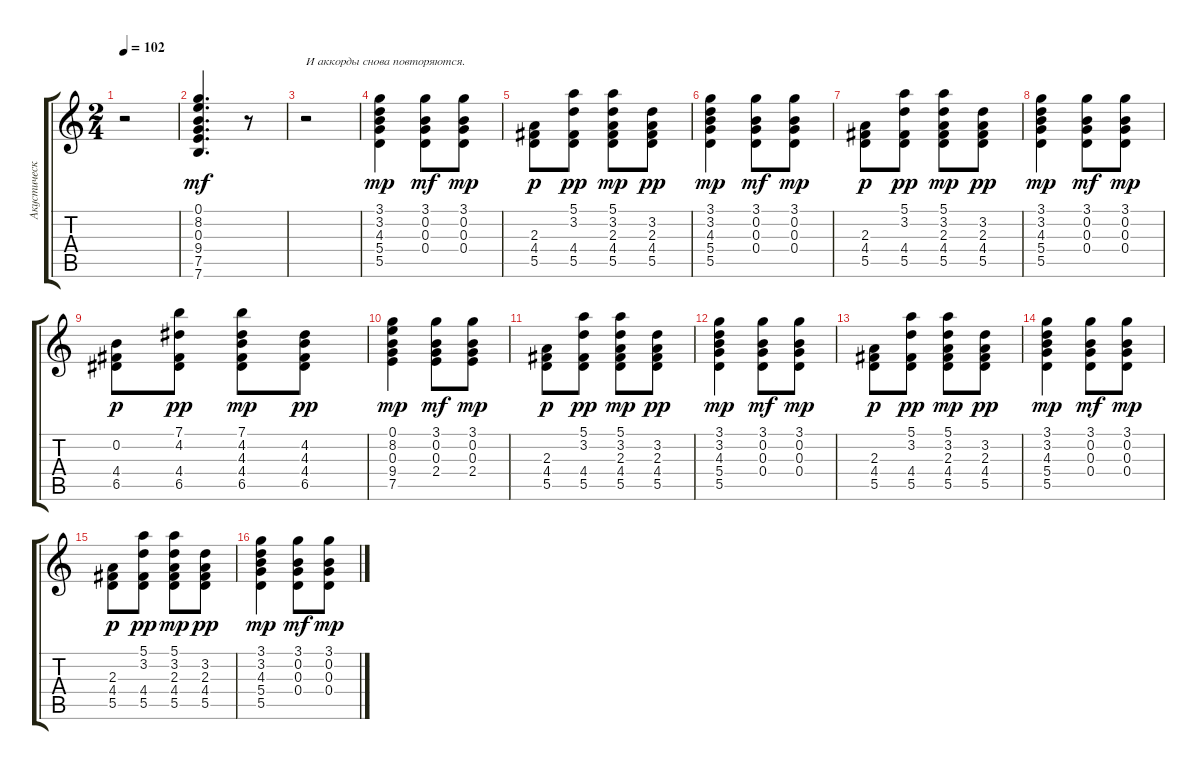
\track ("Акустическая гитара" "Акустическ") {instrument acousticguitarsteel}
\staff {score tabs}
\tuning (E4 B3 G3 D3 A2 E2) {hide}
\ts (2 4)
\tempo 102
\clef g2
\ks c
r.2{dy mp} |
(0.1 8.2 0.3 9.4 7.5 7.6).4{d dy mf} r.8 |
r.2{txt "И аккорды снова повторяются."} |
(3.1 3.2 4.3 5.4 5.5).4{dy mp} (3.1 0.2 0.3 0.4).8{dy mf} (3.1 0.2 0.3 0.4).8{dy mp} |
(2.3 4.4 5.5).8{dy p} (5.1 3.2 4.4 5.5).8{dy pp} (5.1 3.2 2.3 4.4 5.5).8{dy mp} (3.2 2.3 4.4 5.5).8{dy pp} |
(3.1 3.2 4.3 5.4 5.5).4{dy mp} (3.1 0.2 0.3 0.4).8{dy mf} (3.1 0.2 0.3 0.4).8{dy mp} |
(2.3 4.4 5.5).8{dy p} (5.1 3.2 4.4 5.5).8{dy pp} (5.1 3.2 2.3 4.4 5.5).8{dy mp} (3.2 2.3 4.4 5.5).8{dy pp} |
(3.1 3.2 4.3 5.4 5.5).4{dy mp} (3.1 0.2 0.3 0.4).8{dy mf} (3.1 0.2 0.3 0.4).8{dy mp} |
(0.2 4.4 6.5).8{dy p} (7.1 4.2 4.4 6.5).8{dy pp} (7.1 4.2 4.3 4.4 6.5).8{dy mp} (4.2 4.3 4.4 6.5).8{dy pp} |
(0.1 8.2 0.3 9.4 7.5).4{dy mp} (3.1 0.2 0.3 2.4).8{dy mf} (3.1 0.2 0.3 2.4).8{dy mp} |
(2.3 4.4 5.5).8{dy p} (5.1 3.2 4.4 5.5).8{dy pp} (5.1 3.2 2.3 4.4 5.5).8{dy mp} (3.2 2.3 4.4 5.5).8{dy pp} |
(3.1 3.2 4.3 5.4 5.5).4{dy mp} (3.1 0.2 0.3 0.4).8{dy mf} (3.1 0.2 0.3 0.4).8{dy mp} |
(2.3 4.4 5.5).8{dy p} (5.1 3.2 4.4 5.5).8{dy pp} (5.1 3.2 2.3 4.4 5.5).8{dy mp} (3.2 2.3 4.4 5.5).8{dy pp} |
(3.1 3.2 4.3 5.4 5.5).4{dy mp} (3.1 0.2 0.3 0.4).8{dy mf} (3.1 0.2 0.3 0.4).8{dy mp} |
(2.3 4.4 5.5).8{dy p} (5.1 3.2 4.4 5.5).8{dy pp} (5.1 3.2 2.3 4.4 5.5).8{dy mp} (3.2 2.3 4.4 5.5).8{dy pp} |
(3.1 3.2 4.3 5.4 5.5).4{dy mp} (3.1 0.2 0.3 0.4).8{dy mf} (3.1 0.2 0.3 0.4).8{dy mp}
